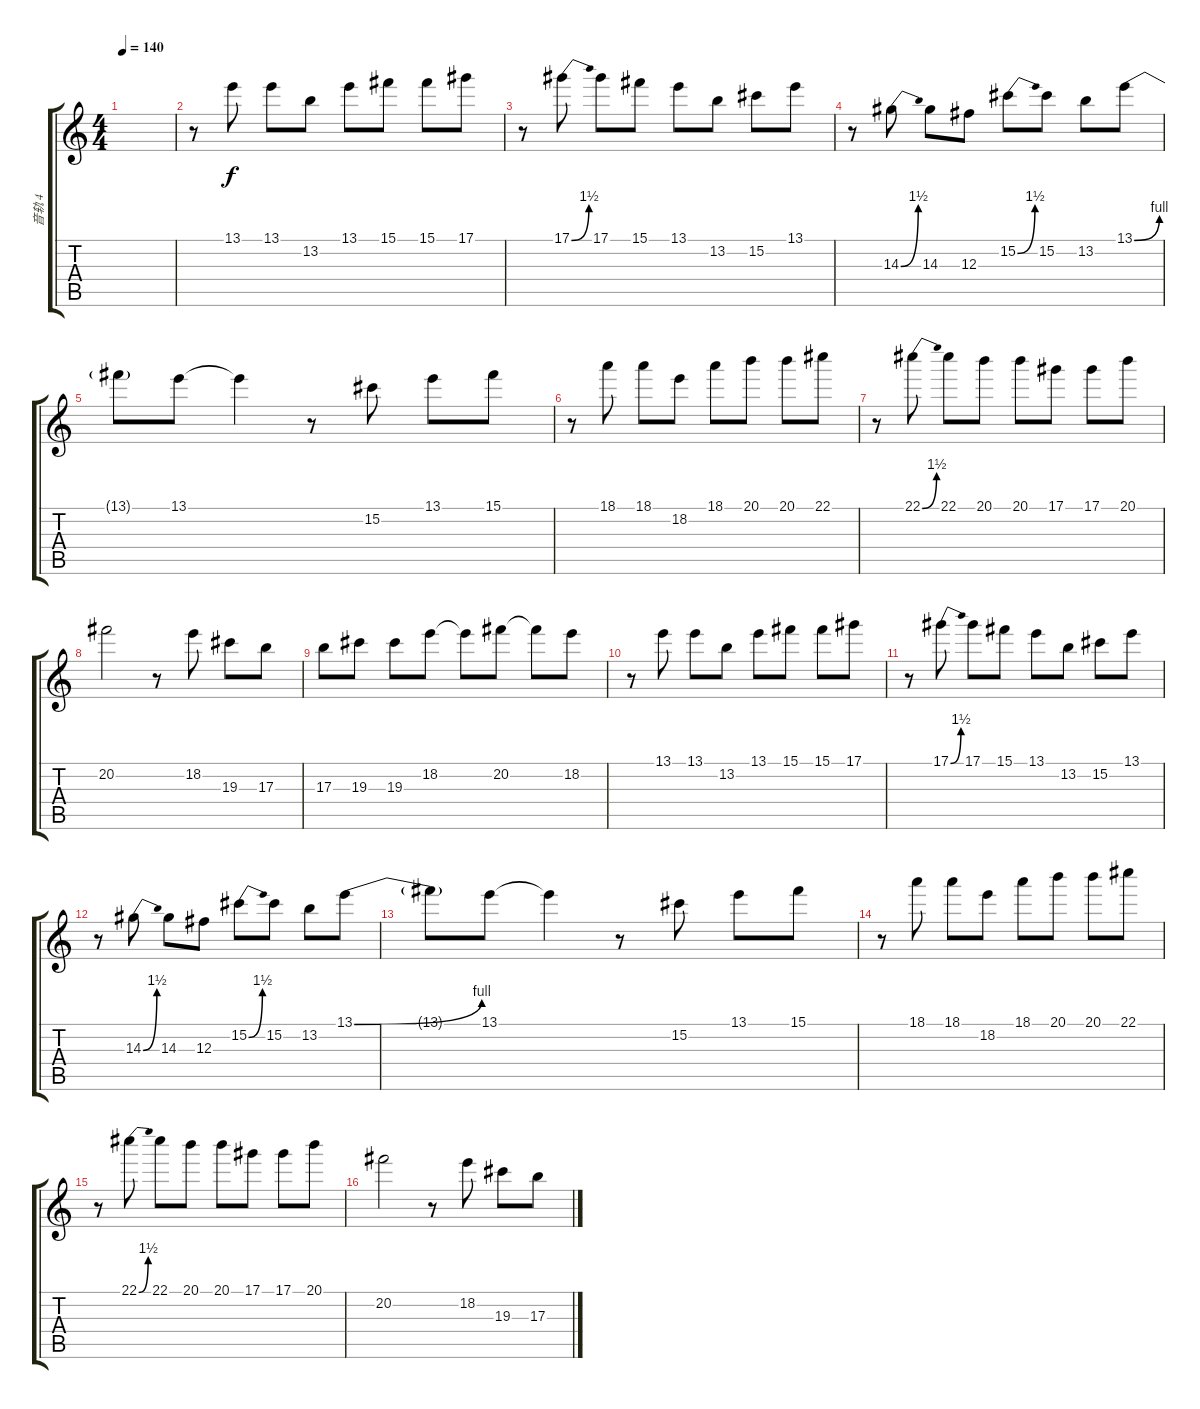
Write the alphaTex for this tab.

\track ("音轨 4" "音轨 4") {instrument distortionguitar}
\staff {score tabs}
\tuning (Eb4 Bb3 Gb3 Db3 Ab2 Eb2) {hide}
\ts (4 4)
\tempo 140
\clef g2
\ks c
|
r.8 13.1.8 13.1.8 13.2.8 13.1.8 15.1.8 15.1.8 17.1.8 |
r.8 17.1{be (bend 0 0 60 6)}.8 17.1.8 15.1.8 13.1.8 13.2.8 15.2.8 13.1.8 |
r.8 14.3{be (bend 0 0 60 6)}.8 14.3.8 12.3.8 15.2{be (bend 0 0 60 6)}.8 15.2.8 13.2.8 13.1{be (bend 0 0 60 4)}.8 |
13.1{t}.8 13.1.8 13.1{t}.4 r.8 15.2.8 13.1.8 15.1.8 |
r.8 18.1.8 18.1.8 18.2.8 18.1.8 20.1.8 20.1.8 22.1.8 |
r.8 22.1{be (bend 0 0 60 6)}.8 22.1.8 20.1.8 20.1.8 17.1.8 17.1.8 20.1.8 |
20.2.2 r.8 18.2.8 19.3.8 17.3.8 |
17.3.8 19.3.8 19.3.8 18.2.8 18.2{t}.8 20.2.8 20.2{t}.8 18.2.8 |
r.8 13.1.8 13.1.8 13.2.8 13.1.8 15.1.8 15.1.8 17.1.8 |
r.8 17.1{be (bend 0 0 60 6)}.8 17.1.8 15.1.8 13.1.8 13.2.8 15.2.8 13.1.8 |
r.8 14.3{be (bend 0 0 60 6)}.8 14.3.8 12.3.8 15.2{be (bend 0 0 60 6)}.8 15.2.8 13.2.8 13.1{be (bend 0 0 60 4)}.8 |
13.1{t}.8 13.1.8 13.1{t}.4 r.8 15.2.8 13.1.8 15.1.8 |
r.8 18.1.8 18.1.8 18.2.8 18.1.8 20.1.8 20.1.8 22.1.8 |
r.8 22.1{be (bend 0 0 60 6)}.8 22.1.8 20.1.8 20.1.8 17.1.8 17.1.8 20.1.8 |
20.2.2 r.8 18.2.8 19.3.8 17.3.8
